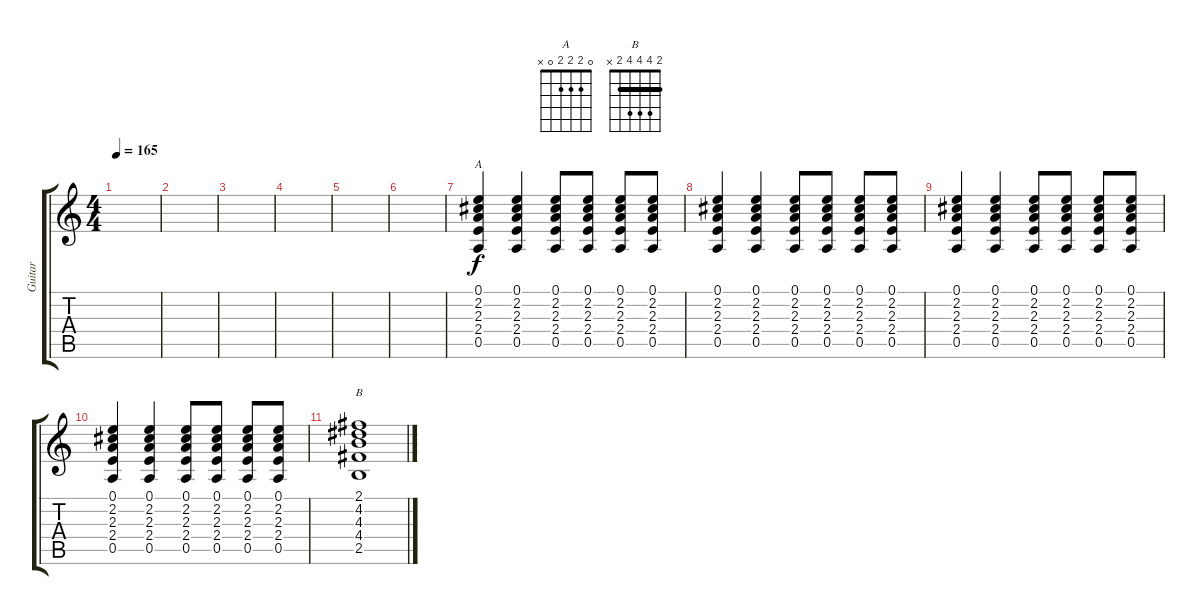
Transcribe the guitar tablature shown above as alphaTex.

\track ("Guitar" "Guitar") {instrument distortionguitar}
\staff {score tabs}
\tuning (E4 B3 G3 D3 A2 E2) {hide}
\chord ("A" 0 2 2 2 0 x)
\chord ("B" 2 4 4 4 2 x) {barre 2}
\ts (4 4)
\tempo 165
\clef g2
\ks c
|
|
|
|
|
|
(0.1 2.2 2.3 2.4 0.5).4{ch "A"} (0.1 2.2 2.3 2.4 0.5).4 (0.1 2.2 2.3 2.4 0.5).8 (0.1 2.2 2.3 2.4 0.5).8 (0.1 2.2 2.3 2.4 0.5).8 (0.1 2.2 2.3 2.4 0.5).8 |
(0.1 2.2 2.3 2.4 0.5).4 (0.1 2.2 2.3 2.4 0.5).4 (0.1 2.2 2.3 2.4 0.5).8 (0.1 2.2 2.3 2.4 0.5).8 (0.1 2.2 2.3 2.4 0.5).8 (0.1 2.2 2.3 2.4 0.5).8 |
(0.1 2.2 2.3 2.4 0.5).4 (0.1 2.2 2.3 2.4 0.5).4 (0.1 2.2 2.3 2.4 0.5).8 (0.1 2.2 2.3 2.4 0.5).8 (0.1 2.2 2.3 2.4 0.5).8 (0.1 2.2 2.3 2.4 0.5).8 |
(0.1 2.2 2.3 2.4 0.5).4 (0.1 2.2 2.3 2.4 0.5).4 (0.1 2.2 2.3 2.4 0.5).8 (0.1 2.2 2.3 2.4 0.5).8 (0.1 2.2 2.3 2.4 0.5).8 (0.1 2.2 2.3 2.4 0.5).8 |
(2.1 4.2 4.3 4.4 2.5).1{ch "B"}
